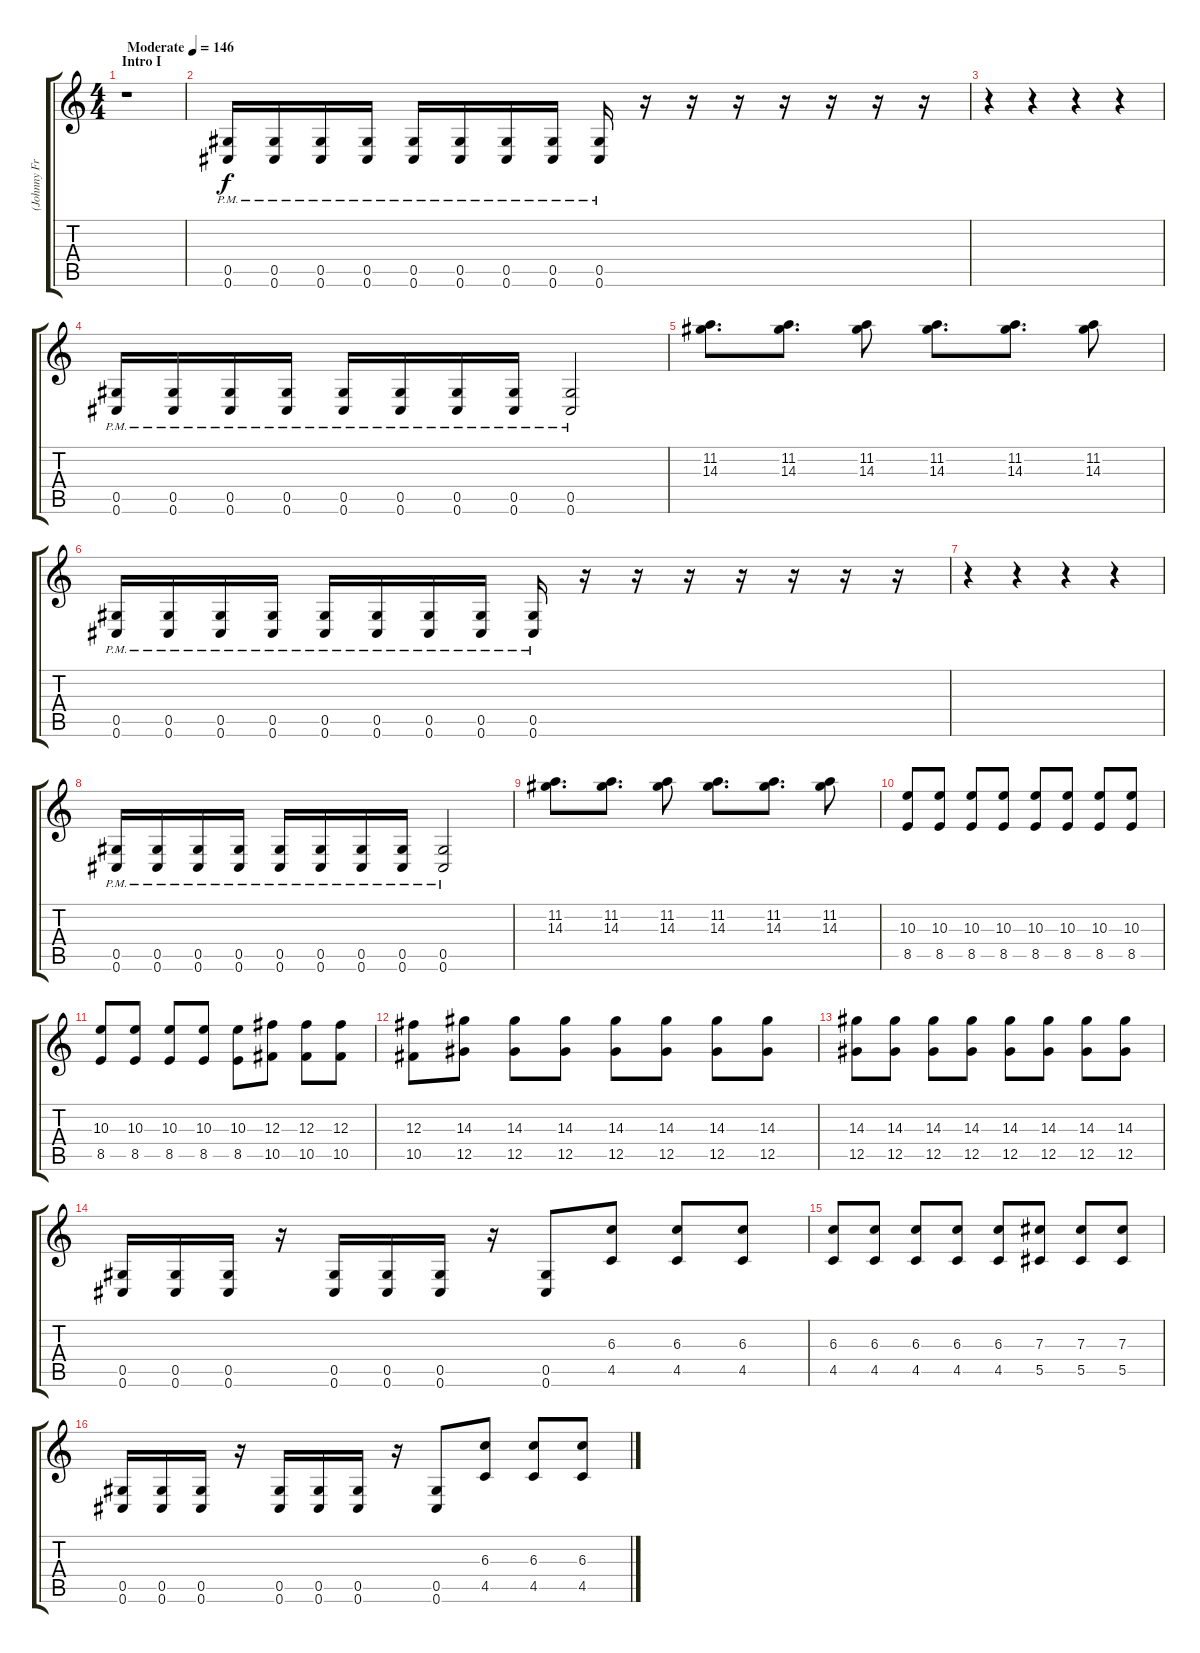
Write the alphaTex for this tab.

\track ("(Johnny Franck) Rythm Guitar" "(Johnny Fr") {instrument distortionguitar}
\staff {score tabs}
\tuning (Eb4 Bb3 Gb3 Db3 Ab2 Db2) {hide}
\ts (4 4)
\section ("" "Intro I")
\tempo (146 "Moderate")
\clef g2
\ks c
r.1{dy f instrument distortionguitar} |
(0.5{pm} 0.6{pm}).16 (0.5{pm} 0.6{pm}).16 (0.5{pm} 0.6{pm}).16 (0.5{pm} 0.6{pm}).16 (0.5{pm} 0.6{pm}).16 (0.5{pm} 0.6{pm}).16 (0.5{pm} 0.6{pm}).16 (0.5{pm} 0.6{pm}).16 (0.5{pm} 0.6{pm}).16 r.16 r.16 r.16 r.16 r.16 r.16 r.16 |
r.4 r.4 r.4 r.4 |
(0.5{pm} 0.6{pm}).16 (0.5{pm} 0.6{pm}).16 (0.5{pm} 0.6{pm}).16 (0.5{pm} 0.6{pm}).16 (0.5{pm} 0.6{pm}).16 (0.5{pm} 0.6{pm}).16 (0.5{pm} 0.6{pm}).16 (0.5{pm} 0.6{pm}).16 (0.5{pm} 0.6{pm}).2 |
(11.2 14.3).8{d} (11.2 14.3).8{d} (11.2 14.3).8 (11.2 14.3).8{d} (11.2 14.3).8{d} (11.2 14.3).8 |
(0.5{pm} 0.6{pm}).16 (0.5{pm} 0.6{pm}).16 (0.5{pm} 0.6{pm}).16 (0.5{pm} 0.6{pm}).16 (0.5{pm} 0.6{pm}).16 (0.5{pm} 0.6{pm}).16 (0.5{pm} 0.6{pm}).16 (0.5{pm} 0.6{pm}).16 (0.5{pm} 0.6{pm}).16 r.16 r.16 r.16 r.16 r.16 r.16 r.16 |
r.4 r.4 r.4 r.4 |
(0.5{pm} 0.6{pm}).16 (0.5{pm} 0.6{pm}).16 (0.5{pm} 0.6{pm}).16 (0.5{pm} 0.6{pm}).16 (0.5{pm} 0.6{pm}).16 (0.5{pm} 0.6{pm}).16 (0.5{pm} 0.6{pm}).16 (0.5{pm} 0.6{pm}).16 (0.5{pm} 0.6{pm}).2 |
(11.2 14.3).8{d} (11.2 14.3).8{d} (11.2 14.3).8 (11.2 14.3).8{d} (11.2 14.3).8{d} (11.2 14.3).8 |
(10.3 8.5).8 (10.3 8.5).8 (10.3 8.5).8 (10.3 8.5).8 (10.3 8.5).8 (10.3 8.5).8 (10.3 8.5).8 (10.3 8.5).8 |
(10.3 8.5).8 (10.3 8.5).8 (10.3 8.5).8 (10.3 8.5).8 (10.3 8.5).8 (12.3 10.5).8 (12.3 10.5).8 (12.3 10.5).8 |
(12.3 10.5).8 (14.3 12.5).8 (14.3 12.5).8 (14.3 12.5).8 (14.3 12.5).8 (14.3 12.5).8 (14.3 12.5).8 (14.3 12.5).8 |
(14.3 12.5).8 (14.3 12.5).8 (14.3 12.5).8 (14.3 12.5).8 (14.3 12.5).8 (14.3 12.5).8 (14.3 12.5).8 (14.3 12.5).8 |
(0.5 0.6).16 (0.5 0.6).16 (0.5 0.6).16 r.16 (0.5 0.6).16 (0.5 0.6).16 (0.5 0.6).16 r.16 (0.5 0.6).8 (6.3 4.5).8 (6.3 4.5).8 (6.3 4.5).8 |
(6.3 4.5).8 (6.3 4.5).8 (6.3 4.5).8 (6.3 4.5).8 (6.3 4.5).8 (7.3 5.5).8 (7.3 5.5).8 (7.3 5.5).8 |
(0.5 0.6).16 (0.5 0.6).16 (0.5 0.6).16 r.16 (0.5 0.6).16 (0.5 0.6).16 (0.5 0.6).16 r.16 (0.5 0.6).8 (6.3 4.5).8 (6.3 4.5).8 (6.3 4.5).8
